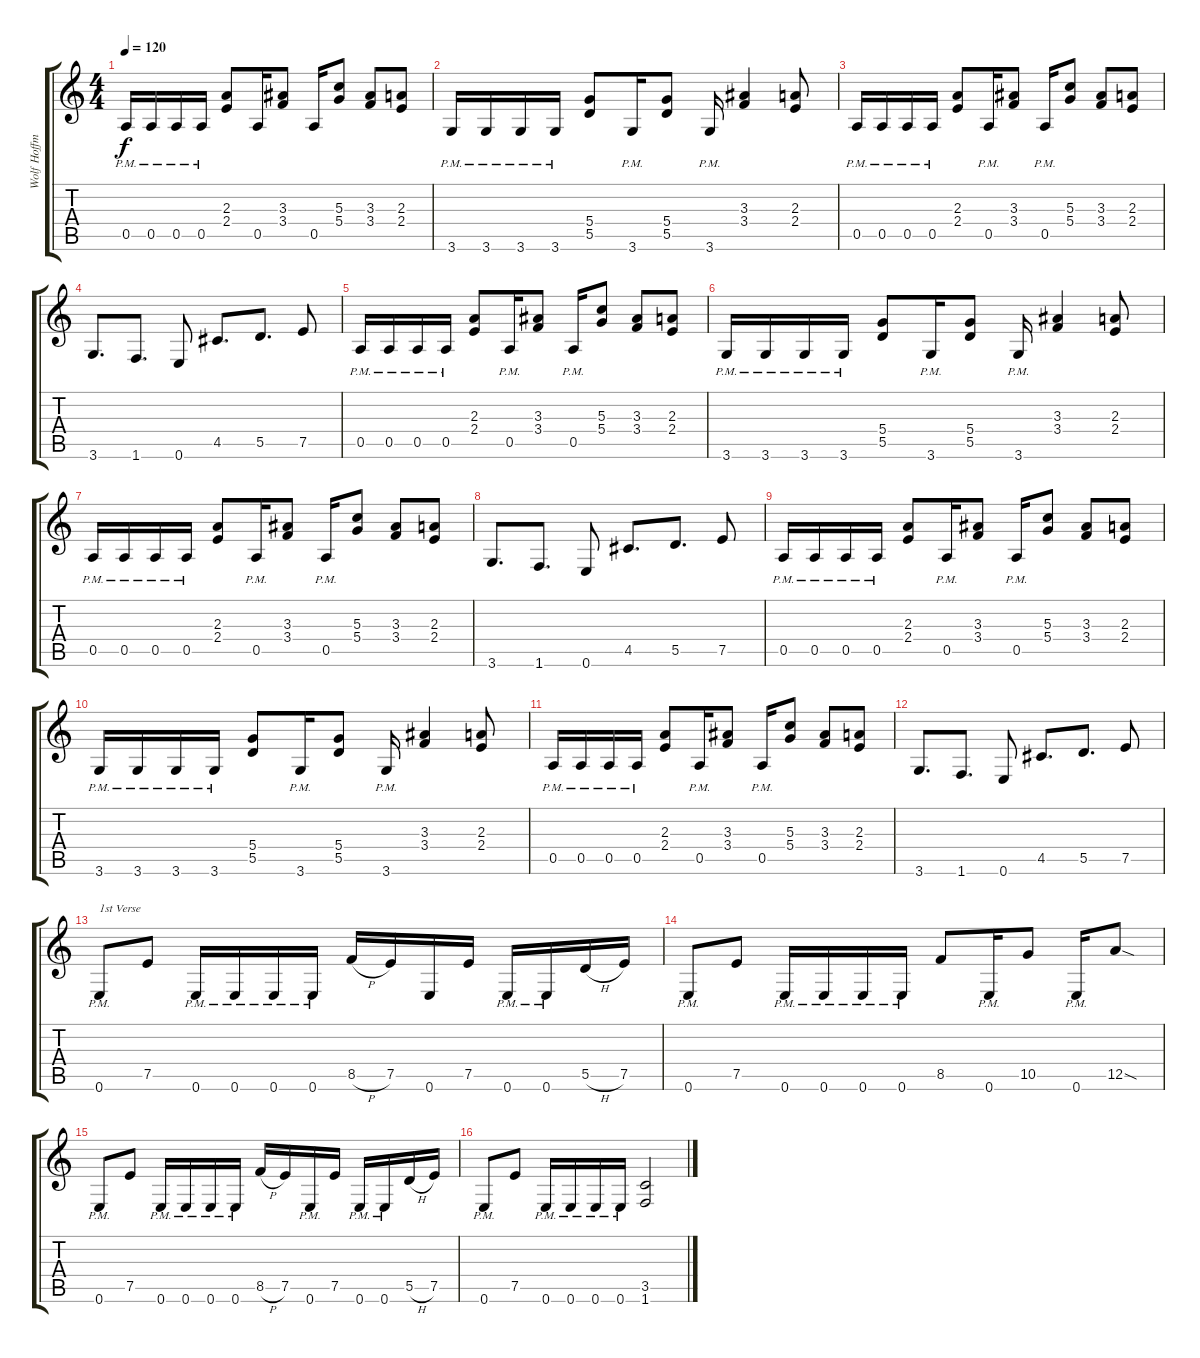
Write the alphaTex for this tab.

\track ("Wolf Hoffmann" "Wolf Hoffm") {instrument overdrivenguitar}
\staff {score tabs}
\tuning (E4 B3 G3 D3 A2 E2) {hide}
\ts (4 4)
\tempo 120
\clef g2
\ks c
0.5{pm}.16{dy f instrument overdrivenguitar} 0.5{pm}.16 0.5{pm}.16 0.5{pm}.16 (2.3 2.4).8 0.5.16 (3.3 3.4).8 0.5.16 (5.3 5.4).8 (3.3 3.4).8 (2.3 2.4).8 |
3.6{pm}.16 3.6{pm}.16 3.6{pm}.16 3.6{pm}.16 (5.4 5.5).8 3.6{pm}.16 (5.4 5.5).8 3.6{pm}.16 (3.3 3.4).4 (2.3 2.4).8 |
0.5{pm}.16 0.5{pm}.16 0.5{pm}.16 0.5{pm}.16 (2.3 2.4).8 0.5{pm}.16 (3.3 3.4).8 0.5{pm}.16 (5.3 5.4).8 (3.3 3.4).8 (2.3 2.4).8 |
3.6.8{d} 1.6.8{d} 0.6.8 4.5.8{d} 5.5.8{d} 7.5.8 |
0.5{pm}.16 0.5{pm}.16 0.5{pm}.16 0.5{pm}.16 (2.3 2.4).8 0.5{pm}.16 (3.3 3.4).8 0.5{pm}.16 (5.3 5.4).8 (3.3 3.4).8 (2.3 2.4).8 |
3.6{pm}.16 3.6{pm}.16 3.6{pm}.16 3.6{pm}.16 (5.4 5.5).8 3.6{pm}.16 (5.4 5.5).8 3.6{pm}.16 (3.3 3.4).4 (2.3 2.4).8 |
0.5{pm}.16 0.5{pm}.16 0.5{pm}.16 0.5{pm}.16 (2.3 2.4).8 0.5{pm}.16 (3.3 3.4).8 0.5{pm}.16 (5.3 5.4).8 (3.3 3.4).8 (2.3 2.4).8 |
3.6.8{d} 1.6.8{d} 0.6.8 4.5.8{d} 5.5.8{d} 7.5.8 |
0.5{pm}.16 0.5{pm}.16 0.5{pm}.16 0.5{pm}.16 (2.3 2.4).8 0.5{pm}.16 (3.3 3.4).8 0.5{pm}.16 (5.3 5.4).8 (3.3 3.4).8 (2.3 2.4).8 |
3.6{pm}.16 3.6{pm}.16 3.6{pm}.16 3.6{pm}.16 (5.4 5.5).8 3.6{pm}.16 (5.4 5.5).8 3.6{pm}.16 (3.3 3.4).4 (2.3 2.4).8 |
0.5{pm}.16 0.5{pm}.16 0.5{pm}.16 0.5{pm}.16 (2.3 2.4).8 0.5{pm}.16 (3.3 3.4).8 0.5{pm}.16 (5.3 5.4).8 (3.3 3.4).8 (2.3 2.4).8 |
3.6.8{d} 1.6.8{d} 0.6.8 4.5.8{d} 5.5.8{d} 7.5.8 |
0.6{pm}.8{txt "1st Verse"} 7.5.8 0.6{pm}.16 0.6{pm}.16 0.6{pm}.16 0.6{pm}.16 8.5{h}.16 7.5.16 0.6.16 7.5.16 0.6{pm}.16 0.6{pm}.16 5.5{h}.16 7.5.16 |
0.6{pm}.8 7.5.8 0.6{pm}.16 0.6{pm}.16 0.6{pm}.16 0.6{pm}.16 8.5.8 0.6{pm}.16 10.5.8 0.6{pm}.16 12.5{sod}.8 |
0.6{pm}.8 7.5.8 0.6{pm}.16 0.6{pm}.16 0.6{pm}.16 0.6{pm}.16 8.5{h}.16 7.5.16 0.6{pm}.16 7.5.16 0.6{pm}.16 0.6{pm}.16 5.5{h}.16 7.5.16 |
0.6{pm}.8 7.5.8 0.6{pm}.16 0.6{pm}.16 0.6{pm}.16 0.6{pm}.16 (3.5 1.6).2
